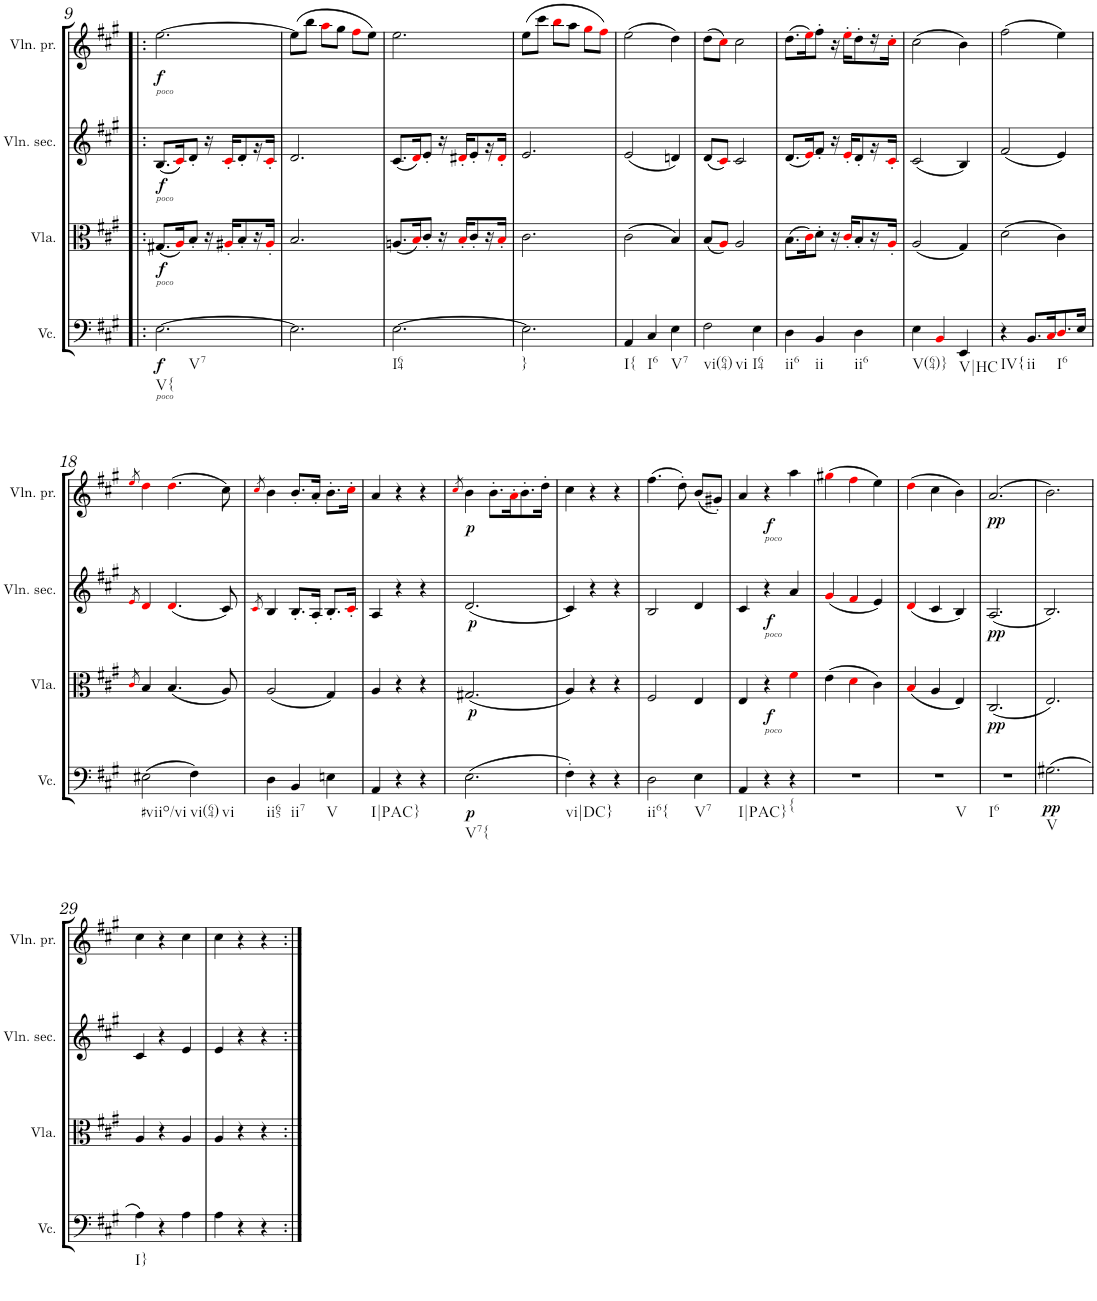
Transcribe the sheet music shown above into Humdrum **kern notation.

**kern	**dynam	**kern	**dynam	**kern	**dynam	**kern	**dynam
*part4	*part4	*part3	*part3	*part2	*part2	*part1	*part1
*staff4	*staff4	*staff3	*staff3	*staff2	*staff2	*staff1	*staff1
*I"Violoncelle	*	*I"Viola	*	*I"Violino secondo	*	*I"Violino primo	*
*I'Vc.	*	*I'Vla.	*	*I'Vln. sec.	*	*I'Vln. pr.	*
!!LO:PB:g=z
*clefF4	*	*clefC3	*	*clefG2	*	*clefG2	*
*k[f#c#g#]	*	*k[f#c#g#]	*	*k[f#c#g#]	*	*k[f#c#g#]	*
*A:	*	*A:	*	*A:	*	*A:	*
*M3/4	*	*M3/4	*	*M3/4	*	*M3/4	*
=9!|:	=9!|:	=9!|:	=9!|:	=9!|:	=9!|:	=9!|:	=9!|:
!	!	!	!	!	!	!LO:TX:b:i:t=poco	!
!	!	!	!	!LO:TX:b:i:t=poco	!	!	!
!	!	!LO:TX:b:i:t=poco	!	!	!	!	!
!LO:TX:b:i:t=poco	!	!	!	!	!	!	!
!LO:TX:b:t=V{	!	!	!	!	!	!	!
!LO:TX:b:t=V7	!	!	!	!	!	!	!
!	!LO:DY:b	!	!LO:DY:b	!	!LO:DY:b	!	!LO:DY:b
[2.E\	f	(<8.G#X/L	f	(<8.B/L	f	[2.ee\	f
.	.	16Ai/K)	.	16c#i/K)	.	.	.
.	.	8B'/J	.	8d'/J	.	.	.
.	.	16r	.	16r	.	.	.
.	.	16A#X'i/KL	.	16c#'i/KL	.	.	.
.	.	8B'/	.	8d'/	.	.	.
.	.	16r	.	16r	.	.	.
.	.	16A#'i/JJ	.	16c#'i/JJ	.	.	.
=10	=10	=10	=10	=10	=10	=10	=10
2.E\]	.	2.B/	.	2.d/	.	(>8ee\L]	.
.	.	.	.	.	.	8bb\J	.
.	.	.	.	.	.	8aai\L	.
.	.	.	.	.	.	8gg#\J	.
.	.	.	.	.	.	8ff#i\L	.
.	.	.	.	.	.	8ee\J)	.
=11	=11	=11	=11	=11	=11	=11	=11
!LO:TX:b:t=I64	!	!	!	!	!	!	!
[2.E\	.	(<8.An/L	.	(<8.c#/L	.	2.ee\	.
.	.	16Bi/K)	.	16di/K)	.	.	.
.	.	8c#'/J	.	8e'/J	.	.	.
.	.	16r	.	16r	.	.	.
.	.	16B'i/KL	.	16d#X'i/KL	.	.	.
.	.	8c#'/	.	8e'/	.	.	.
.	.	16r	.	16r	.	.	.
.	.	16B'i/JJ	.	16d#'i/JJ	.	.	.
=12	=12	=12	=12	=12	=12	=12	=12
!LO:TX:b:t=}	!	!	!	!	!	!	!
2.E\]	.	2.c#\	.	2.e/	.	(>8ee\L	.
.	.	.	.	.	.	8ccc#\J	.
.	.	.	.	.	.	8bbi\L	.
.	.	.	.	.	.	8aa\J	.
.	.	.	.	.	.	8gg#i\L	.
.	.	.	.	.	.	8ff#i\J)	.
=13	=13	=13	=13	=13	=13	=13	=13
!LO:TX:b:t=I{	!	!	!	!	!	!	!
4AA/	.	(>2c#\	.	(<2e/	.	(>2ee\	.
!LO:TX:b:t=I6	!	!	!	!	!	!	!
4C#/	.	.	.	.	.	.	.
!LO:TX:b:t=V7	!	!	!	!	!	!	!
4E\	.	4B/)	.	4dn/)	.	4dd\)	.
=14	=14	=14	=14	=14	=14	=14	=14
!LO:TX:b:t=vi(64)	!	!	!	!	!	!	!
!LO:TX:b:t=vi	!	!	!	!	!	!	!
2F#\	.	(<8B/L	.	(<8d/L	.	(>8dd\L	.
.	.	8Ai/J)	.	8c#i/J)	.	8cc#i\J)	.
.	.	2A/	.	2c#/	.	2cc#\	.
!LO:TX:b:t=I64	!	!	!	!	!	!	!
4E\	.	.	.	.	.	.	.
=15	=15	=15	=15	=15	=15	=15	=15
!LO:TX:b:t=ii6	!	!	!	!	!	!	!
4D\	.	(>8.B\L	.	(<8.d/L	.	(>8.dd\L	.
.	.	16c#i\K)	.	16ei/K)	.	16eei\K)	.
!LO:TX:b:t=ii	!	!	!	!	!	!	!
4BB/	.	8d'\J	.	8f#'/J	.	8ff#'\J	.
.	.	16r	.	16r	.	16r	.
.	.	16c#'i/KL	.	16e'i/KL	.	16ee'i\KL	.
!LO:TX:b:t=ii6	!	!	!	!	!	!	!
4D\	.	8B'/	.	8d'/	.	8dd'\	.
.	.	16r	.	16r	.	16r	.
.	.	16A'i/JJ	.	16c#'i/JJ	.	16cc#'i\JJ	.
=16	=16	=16	=16	=16	=16	=16	=16
!LO:TX:b:t=V(64)}	!	!	!	!	!	!	!
4E\	.	(<2A/	.	(<2c#/	.	(>2cc#\	.
4BBi/	.	.	.	.	.	.	.
!LO:TX:b:t=V|HC	!	!	!	!	!	!	!
4EE/	.	4G#/)	.	4B/)	.	4b\)	.
=17	=17	=17	=17	=17	=17	=17	=17
!LO:TX:b:t=IV{	!	!	!	!	!	!	!
4r	.	(>2d\	.	(<2f#/	.	(>2ff#\	.
!LO:TX:b:t=ii	!	!	!	!	!	!	!
8.BB/L	.	.	.	.	.	.	.
16C#i/K	.	.	.	.	.	.	.
!LO:TX:b:t=I6	!	!	!	!	!	!	!
8.Di/	.	4c#\)	.	4e/)	.	4ee\)	.
16E/Jk	.	.	.	.	.	.	.
!!LO:LB:g=z
=18	=18	=18	=18	=18	=18	=18	=18
.	.	8qc#i/	.	8qei/	.	8qeei/	.
!LO:TX:b:t=#viio/vi	!	!	!	!	!	!	!
(>2E#X\	.	4B/	.	4di/	.	4ddi\	.
.	.	(<4.B/	.	(<4.di/	.	(>4.ddi\	.
!LO:TX:b:t=vi(64)	!	!	!	!	!	!	!
!LO:TX:b:t=vi	!	!	!	!	!	!	!
4F#\)	.	.	.	.	.	.	.
.	.	8A/)	.	8c#/)	.	8cc#\)	.
=19	=19	=19	=19	=19	=19	=19	=19
.	.	.	.	8qc#i/	.	8qcc#i/	.
!LO:TX:b:t=ii65	!	!	!	!	!	!	!
4D\	.	(<2A/	.	4B/	.	4b\	.
!LO:TX:b:t=ii7	!	!	!	!	!	!	!
4BB/	.	.	.	8.B'/L	.	8.b'/L	.
.	.	.	.	16A'/Jk	.	16a'/Jk	.
!LO:TX:b:t=V	!	!	!	!	!	!	!
4En\	.	4G#/)	.	8.B'/L	.	8.b'\L	.
.	.	.	.	16c#'i/Jk	.	16cc#'i\Jk	.
=20	=20	=20	=20	=20	=20	=20	=20
!LO:TX:b:t=I|PAC}	!	!	!	!	!	!	!
4AA/	.	4A/	.	4A/	.	4a/	.
4r	.	4r	.	4r	.	4r	.
4r	.	4r	.	4r	.	4r	.
=21	=21	=21	=21	=21	=21	=21	=21
.	.	.	.	.	.	8qcc#i/	.
!LO:TX:b:t=V7{	!	!	!	!	!	!	!
!	!LO:DY:b	!	!LO:DY:b	!	!LO:DY:b	!	!LO:DY:b
(>2.E\	p	(<2.G#X/	p	(<2.d/	p	4b\	p
.	.	.	.	.	.	8.b'\L	.
.	.	.	.	.	.	16a'i\K	.
.	.	.	.	.	.	8.b'\	.
.	.	.	.	.	.	16dd'\Jk	.
=22	=22	=22	=22	=22	=22	=22	=22
!LO:TX:b:t=vi|DC}	!	!	!	!	!	!	!
4F#'\)	.	4A/)	.	4c#/)	.	4cc#\	.
4r	.	4r	.	4r	.	4r	.
4r	.	4r	.	4r	.	4r	.
=23	=23	=23	=23	=23	=23	=23	=23
!LO:TX:b:t=ii6{	!	!	!	!	!	!	!
2D\	.	2F#/	.	2B/	.	(>4.ff#\	.
.	.	.	.	.	.	8dd'\)	.
!LO:TX:b:t=V7	!	!	!	!	!	!	!
4E\	.	4E/	.	4d/	.	(<8b/L	.
.	.	.	.	.	.	8g#X'/J)	.
=24	=24	=24	=24	=24	=24	=24	=24
!LO:TX:b:t=I|PAC}	!	!	!	!	!	!	!
4AA/	.	4E/	.	4c#/	.	4a/	.
!	!	!	!	!	!	!LO:TX:b:i:t=poco	!
!	!	!	!	!LO:TX:b:i:t=poco	!	!	!
!	!	!LO:TX:b:i:t=poco	!	!	!	!	!
!	!	!	!LO:DY:b	!	!LO:DY:b	!	!LO:DY:b
4r	.	4r	f	4r	f	4r	f
!LO:TX:b:t={	!	!	!	!	!	!	!
4r	.	4f#i\	.	4a/	.	4aa\	.
=25	=25	=25	=25	=25	=25	=25	=25
2.r	.	(>4e\	.	(<4g#i/	.	(>4gg#Xi\	.
.	.	4di\	.	4f#i/	.	4ff#i\	.
.	.	4c#\)	.	4e/)	.	4ee\)	.
=26	=26	=26	=26	=26	=26	=26	=26
!LO:TX:b:t=V	!	!	!	!	!	!	!
2.r	.	(<4Bi/	.	(<4di/	.	(>4ddi\	.
.	.	4A/	.	4c#/	.	4cc#\	.
.	.	4E/)	.	4B/)	.	4b\)	.
=27	=27	=27	=27	=27	=27	=27	=27
!LO:TX:b:t=I6	!	!	!	!	!	!	!
!	!	!	!LO:DY:b	!	!LO:DY:b	!	!LO:DY:b
2.r	.	(<2.C#/	pp	(<2.A/	pp	(>2.a/	pp
=28	=28	=28	=28	=28	=28	=28	=28
!LO:TX:b:t=V	!	!	!	!	!	!	!
!	!LO:DY:b	!	!	!	!	!	!
(>2.G#X\	pp	2.E/)	.	2.B/)	.	2.b\)	.
!!LO:LB:g=z
=29	=29	=29	=29	=29	=29	=29	=29
!LO:TX:b:t=I}	!	!	!	!	!	!	!
4A\)	.	4A/	.	4c#/	.	4cc#\	.
4r	.	4r	.	4r	.	4r	.
4A\	.	4A/	.	4e/	.	4cc#\	.
=30	=30	=30	=30	=30	=30	=30	=30
4A\	.	4A/	.	4e/	.	4cc#\	.
4r	.	4r	.	4r	.	4r	.
4r	.	4r	.	4r	.	4r	.
=:|!	=:|!	=:|!	=:|!	=:|!	=:|!	=:|!	=:|!
*-	*-	*-	*-	*-	*-	*-	*-
